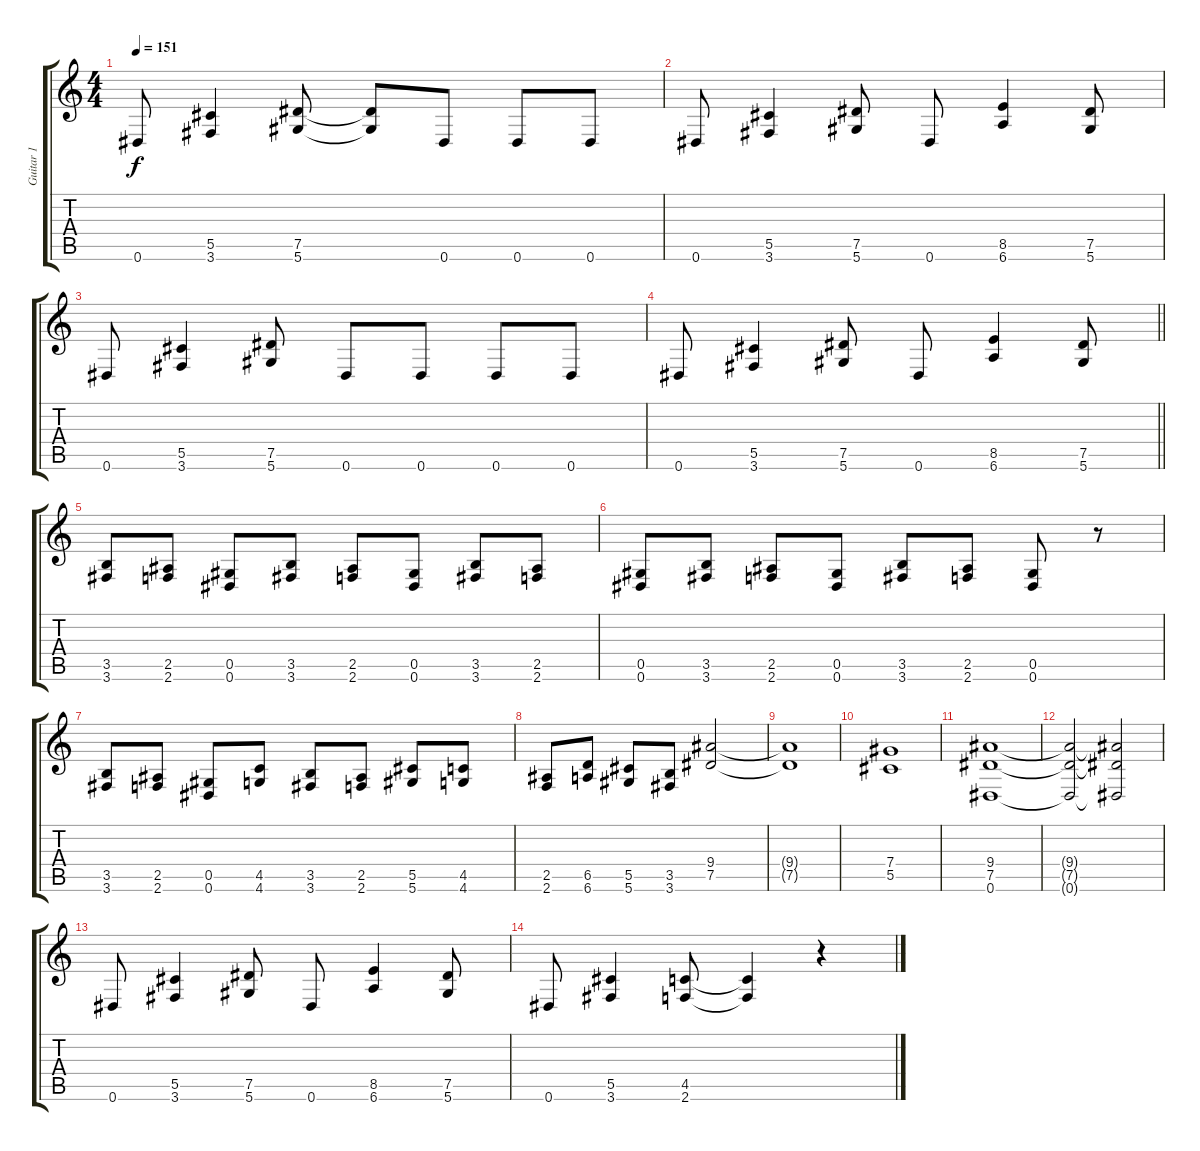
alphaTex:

\track ("Guitar 1" "Guitar 1") {instrument distortionguitar}
\staff {score tabs}
\tuning (Eb4 Bb3 Gb3 Db3 Ab2 Eb2) {hide}
\ts (4 4)
\tempo 151
\clef g2
\ks c
0.6.8{dy f} (5.5 3.6).4 (7.5 5.6).8 (7.5{t} 5.6{t}).8 0.6.8 0.6.8 0.6.8 |
0.6.8 (5.5 3.6).4 (7.5 5.6).8 0.6.8 (8.5 6.6).4 (7.5 5.6).8 |
0.6.8 (5.5 3.6).4 (7.5 5.6).8 0.6.8 0.6.8 0.6.8 0.6.8 |
\barLineRight lightlight
0.6.8 (5.5 3.6).4 (7.5 5.6).8 0.6.8 (8.5 6.6).4 (7.5 5.6).8 |
\section ("" " ")
(3.5 3.6).8 (2.5 2.6).8 (0.5 0.6).8 (3.5 3.6).8 (2.5 2.6).8 (0.5 0.6).8 (3.5 3.6).8 (2.5 2.6).8 |
(0.5 0.6).8 (3.5 3.6).8 (2.5 2.6).8 (0.5 0.6).8 (3.5 3.6).8 (2.5 2.6).8 (0.5 0.6).8 r.8 |
(3.5 3.6).8 (2.5 2.6).8 (0.5 0.6).8 (4.5 4.6).8 (3.5 3.6).8 (2.5 2.6).8 (5.5 5.6).8 (4.5 4.6).8 |
(2.5 2.6).8 (6.5 6.6).8 (5.5 5.6).8 (3.5 3.6).8 (9.4 7.5).2 |
(9.4{t} 7.5{t}).1 |
(7.4 5.5).1 |
(9.4 7.5 0.6).1 |
(9.4{t} 7.5{t} 0.6{t}).2 (9.4{t} 7.5{t} 0.6{t}).2 |
0.6.8 (5.5 3.6).4 (7.5 5.6).8 0.6.8 (8.5 6.6).4 (7.5 5.6).8 |
0.6.8 (5.5 3.6).4 (4.5 2.6).8 (4.5{t} 2.6{t}).4 r.4
